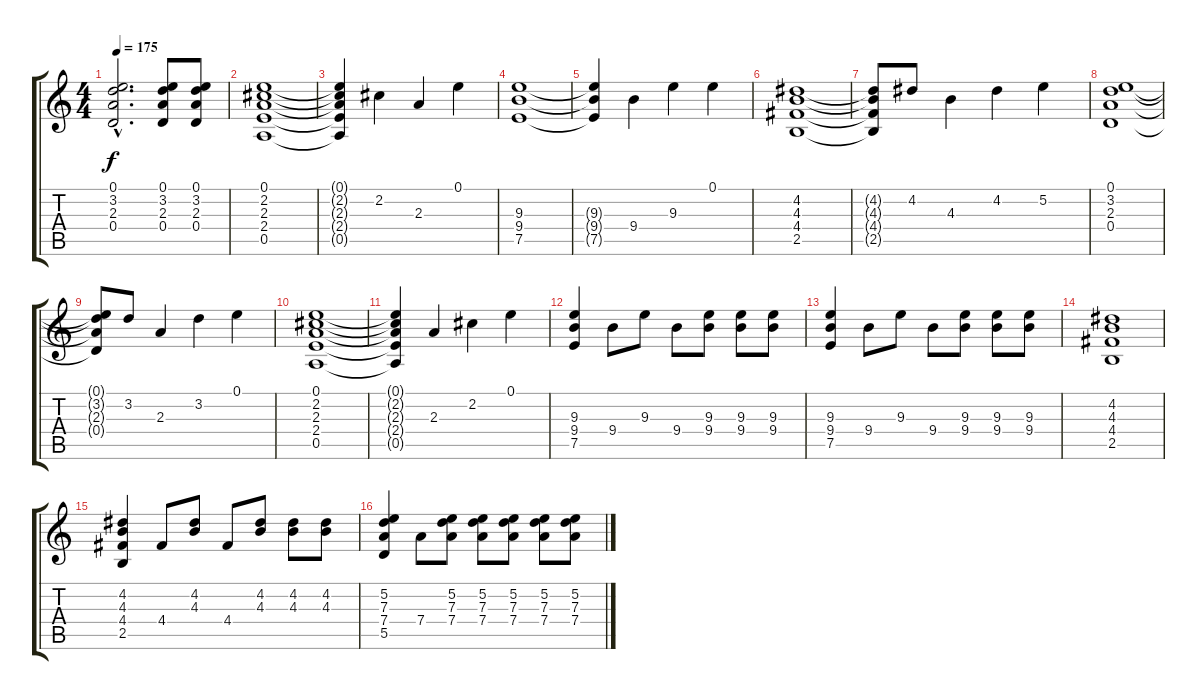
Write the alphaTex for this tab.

\track "" {instrument distortionguitar}
\staff {score tabs}
\tuning (E4 B3 G3 D3 A2 E2) {hide}
\ts (4 4)
\tempo 175
\clef g2
\ks c
(0.1{hac t} 3.2{hac t} 2.3{hac t} 0.4{hac t}).2{d dy f} (0.1 3.2 2.3 0.4).8 (0.1 3.2 2.3 0.4).8 |
(0.1 2.2 2.3 2.4 0.5).1 |
(0.1{t} 2.2{t} 2.3{t} 2.4{t} 0.5{t}).4 2.2.4 2.3.4 0.1.4 |
(9.3 9.4 7.5).1 |
(9.3{t} 9.4{t} 7.5{t}).4 9.4.4 9.3.4 0.1.4 |
(4.2 4.3 4.4 2.5).1 |
(4.2{t} 4.3{t} 4.4{t} 2.5{t}).8 4.2.8 4.3.4 4.2.4 5.2.4 |
(0.1 3.2 2.3 0.4).1 |
(0.1{t} 3.2{t} 2.3{t} 0.4{t}).8 3.2.8 2.3.4 3.2.4 0.1.4 |
(0.1 2.2 2.3 2.4 0.5).1 |
(0.1{t} 2.2{t} 2.3{t} 2.4{t} 0.5{t}).4 2.3.4 2.2.4 0.1.4 |
(9.3 9.4 7.5).4 9.4.8 9.3.8 9.4.8 (9.3 9.4).8 (9.3 9.4).8 (9.3 9.4).8 |
(9.3 9.4 7.5).4 9.4.8 9.3.8 9.4.8 (9.3 9.4).8 (9.3 9.4).8 (9.3 9.4).8 |
(4.2 4.3 4.4 2.5).1 |
(4.2 4.3 4.4 2.5).4 4.4.8 (4.2 4.3).8 4.4.8 (4.2 4.3).8 (4.2 4.3).8 (4.2 4.3).8 |
(5.2 7.3 7.4 5.5).4 7.4.8 (5.2 7.3 7.4).8 (5.2 7.3 7.4).8 (5.2 7.3 7.4).8 (5.2 7.3 7.4).8 (5.2 7.3 7.4).8
